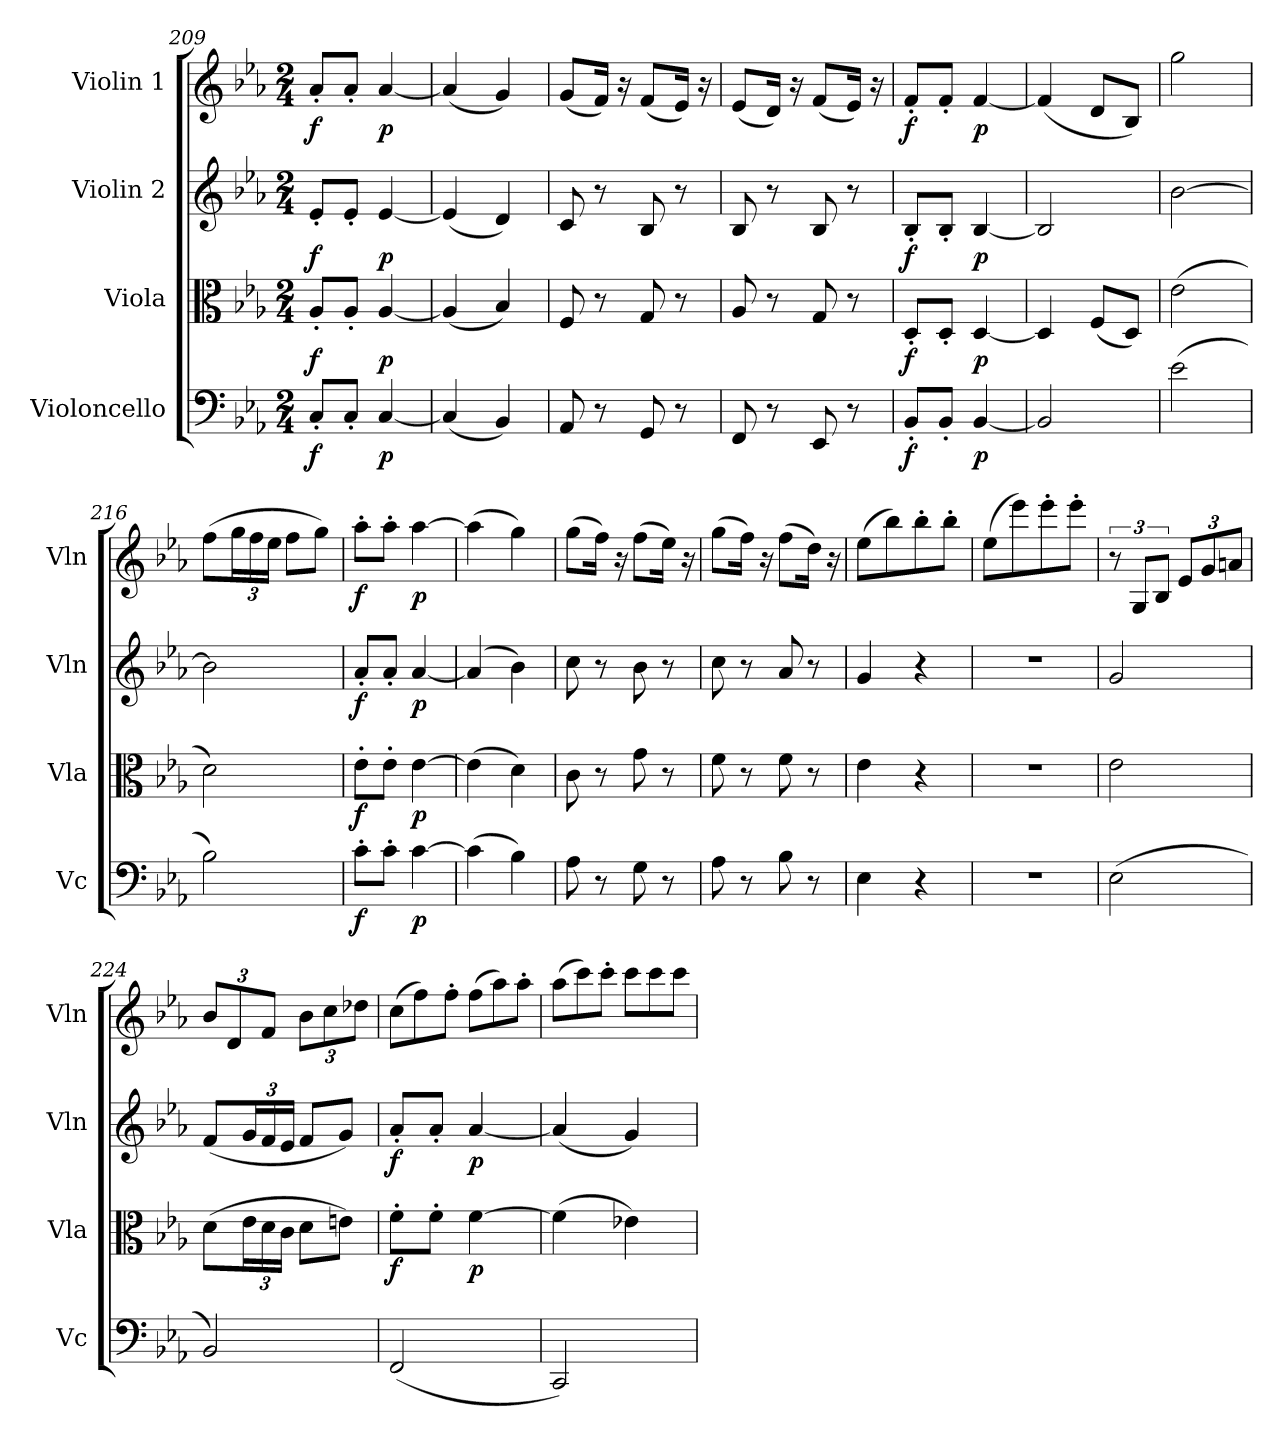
**kern	**dynam	**kern	**dynam	**kern	**dynam	**kern	**dynam
*part4	*part4	*part3	*part3	*part2	*part2	*part1	*part1
*staff4	*staff4	*staff3	*staff3	*staff2	*staff2	*staff1	*staff1
*I"Violoncello	*	*I"Viola	*	*I"Violin 2	*	*I"Violin 1	*
*I'Vc	*	*I'Vla	*	*I'Vln	*	*I'Vln	*
*clefF4	*	*clefC3	*	*clefG2	*	*clefG2	*
*k[b-e-a-]	*	*k[b-e-a-]	*	*k[b-e-a-]	*	*k[b-e-a-]	*
*M2/4	*	*M2/4	*	*M2/4	*	*M2/4	*
=209	=209	=209	=209	=209	=209	=209	=209
!	!LO:DY:b	!	!LO:DY:b	!	!LO:DY:b	!	!LO:DY:b
8C'/L	f	8A-'/L	f	8e-'/L	f	8a-'/L	f
8C'/J	.	8A-'/J	.	8e-'/J	.	8a-'/J	.
!	!LO:DY:b	!	!LO:DY:b	!	!LO:DY:b	!	!LO:DY:b
[4C/	p	[4A-/	p	[4e-/	p	[4a-/	p
=210	=210	=210	=210	=210	=210	=210	=210
(4C/]	.	(4A-/]	.	(4e-/]	.	(4a-/]	.
4BB-/)	.	4B-/)	.	4d/)	.	4g/)	.
=211	=211	=211	=211	=211	=211	=211	=211
8AA-/	.	8F/	.	8c/	.	(8g/L	.
8r	.	8r	.	8r	.	16f/Jk)	.
.	.	.	.	.	.	16r	.
8GG/	.	8G/	.	8B-/	.	(8f/L	.
8r	.	8r	.	8r	.	16e-/Jk)	.
.	.	.	.	.	.	16r	.
=212	=212	=212	=212	=212	=212	=212	=212
8FF/	.	8A-/	.	8B-/	.	(8e-/L	.
8r	.	8r	.	8r	.	16d/Jk)	.
.	.	.	.	.	.	16r	.
8EE-/	.	8G/	.	8B-/	.	(8f/L	.
8r	.	8r	.	8r	.	16e-/Jk)	.
.	.	.	.	.	.	16r	.
!!LO:LB:g=z
=213	=213	=213	=213	=213	=213	=213	=213
!	!LO:DY:b	!	!LO:DY:b	!	!LO:DY:b	!	!LO:DY:b
8BB-'/L	f	8D'/L	f	8B-'/L	f	8f'/L	f
8BB-'/J	.	8D'/J	.	8B-'/J	.	8f'/J	.
!	!LO:DY:b	!	!LO:DY:b	!	!LO:DY:b	!	!LO:DY:b
[4BB-/	p	[4D/	p	[4B-/	p	[4f/	p
=214	=214	=214	=214	=214	=214	=214	=214
2BB-/]	.	4D/]	.	2B-/]	.	(4f/]	.
.	.	(8F/L	.	.	.	8d/L	.
.	.	8D/J)	.	.	.	8B-/J)	.
=215	=215	=215	=215	=215	=215	=215	=215
(2e-\	.	(2e-\	.	[2b-\	.	2gg\	.
!!LO:LB:g=z
=216	=216	=216	=216	=216	=216	=216	=216
2B-\)	.	2d\)	.	2b-\]	.	(8ff\L	.
*	*	*	*	*	*	*Xbrackettup	*
.	.	.	.	.	.	24gg\L	.
.	.	.	.	.	.	24ff\	.
.	.	.	.	.	.	24ee-\JJ	.
.	.	.	.	.	.	8ff\L	.
.	.	.	.	.	.	8gg\J)	.
=217	=217	=217	=217	=217	=217	=217	=217
!	!LO:DY:b	!	!LO:DY:b	!	!LO:DY:b	!	!LO:DY:b
8c'\L	f	8e-'\L	f	8a-'/L	f	8aa-'\L	f
8c'\J	.	8e-'\J	.	8a-'/J	.	8aa-'\J	.
!	!LO:DY:b	!	!LO:DY:b	!	!LO:DY:b	!	!LO:DY:b
[4c\	p	[4e-\	p	[4a-/	p	[4aa-\	p
=218	=218	=218	=218	=218	=218	=218	=218
(4c\]	.	(4e-\]	.	(4a-/]	.	(4aa-\]	.
4B-\)	.	4d\)	.	4b-\)	.	4gg\)	.
=219	=219	=219	=219	=219	=219	=219	=219
8A-\	.	8c\	.	8cc\	.	(8gg\L	.
8r	.	8r	.	8r	.	16ff\Jk)	.
.	.	.	.	.	.	16r	.
8G\	.	8g\	.	8b-\	.	(8ff\L	.
8r	.	8r	.	8r	.	16ee-\Jk)	.
.	.	.	.	.	.	16r	.
=220	=220	=220	=220	=220	=220	=220	=220
8A-\	.	8f\	.	8cc\	.	(8gg\L	.
8r	.	8r	.	8r	.	16ff\Jk)	.
.	.	.	.	.	.	16r	.
8B-\	.	8f\	.	8a-/	.	(8ff\L	.
8r	.	8r	.	8r	.	16dd\Jk)	.
.	.	.	.	.	.	16r	.
=221	=221	=221	=221	=221	=221	=221	=221
4E-\	.	4e-\	.	4g/	.	(8ee-\L	.
.	.	.	.	.	.	8bb-\)	.
4r	.	4r	.	4r	.	8bb-'\	.
.	.	.	.	.	.	8bb-'\J	.
=222	=222	=222	=222	=222	=222	=222	=222
2r	.	2r	.	2r	.	(8ee-\L	.
.	.	.	.	.	.	8eee-\)	.
.	.	.	.	.	.	8eee-'\	.
.	.	.	.	.	.	8eee-'\J	.
=223	=223	=223	=223	=223	=223	=223	=223
*	*	*	*	*	*	*brackettup	*
(2E-\	.	2e-\	.	2g/	.	12r	.
.	.	.	.	.	.	12G/L	.
.	.	.	.	.	.	12B-/J	.
*	*	*	*	*	*	*Xbrackettup	*
.	.	.	.	.	.	12e-/L	.
.	.	.	.	.	.	12g/	.
.	.	.	.	.	.	12an/J	.
=224	=224	=224	=224	=224	=224	=224	=224
2BB-/)	.	(8d\L	.	(8f/L	.	12b-/L	.
.	.	.	.	.	.	12d/	.
*	*	*Xbrackettup	*	*Xbrackettup	*	*	*
.	.	24e-\L	.	24g/L	.	.	.
.	.	24d\	.	24f/	.	12f/J	.
.	.	24c\JJ	.	24e-/JJ	.	.	.
.	.	8d\L	.	8f/L	.	12b-\L	.
.	.	.	.	.	.	12cc\	.
.	.	8en\J)	.	8g/J)	.	.	.
.	.	.	.	.	.	12dd-X\J	.
!!LO:PB:g=z
=225	=225	=225	=225	=225	=225	=225	=225
*	*	*	*	*	*	*Xtuplet	*
!	!	!	!LO:DY:b	!	!LO:DY:b	!	!
(2FF/	.	8f'\L	f	8a-'/L	f	(12cc\L	.
.	.	.	.	.	.	12ff\)	.
.	.	8f'\J	.	8a-'/J	.	.	.
.	.	.	.	.	.	12ff'\J	.
!	!	!	!LO:DY:b	!	!LO:DY:b	!	!
.	.	[4f\	p	[4a-/	p	(12ff\L	.
.	.	.	.	.	.	12aa-\)	.
.	.	.	.	.	.	12aa-'\J	.
=226	=226	=226	=226	=226	=226	=226	=226
2CC/)	.	(4f\]	.	(4a-/]	.	(12aa-\L	.
.	.	.	.	.	.	12ccc\)	.
.	.	.	.	.	.	12ccc'\J	.
.	.	4e-X\)	.	4g/)	.	12ccc\L	.
.	.	.	.	.	.	12ccc\	.
.	.	.	.	.	.	12ccc\J	.
=	=	=	=	=	=	=	=
*-	*-	*-	*-	*-	*-	*-	*-
